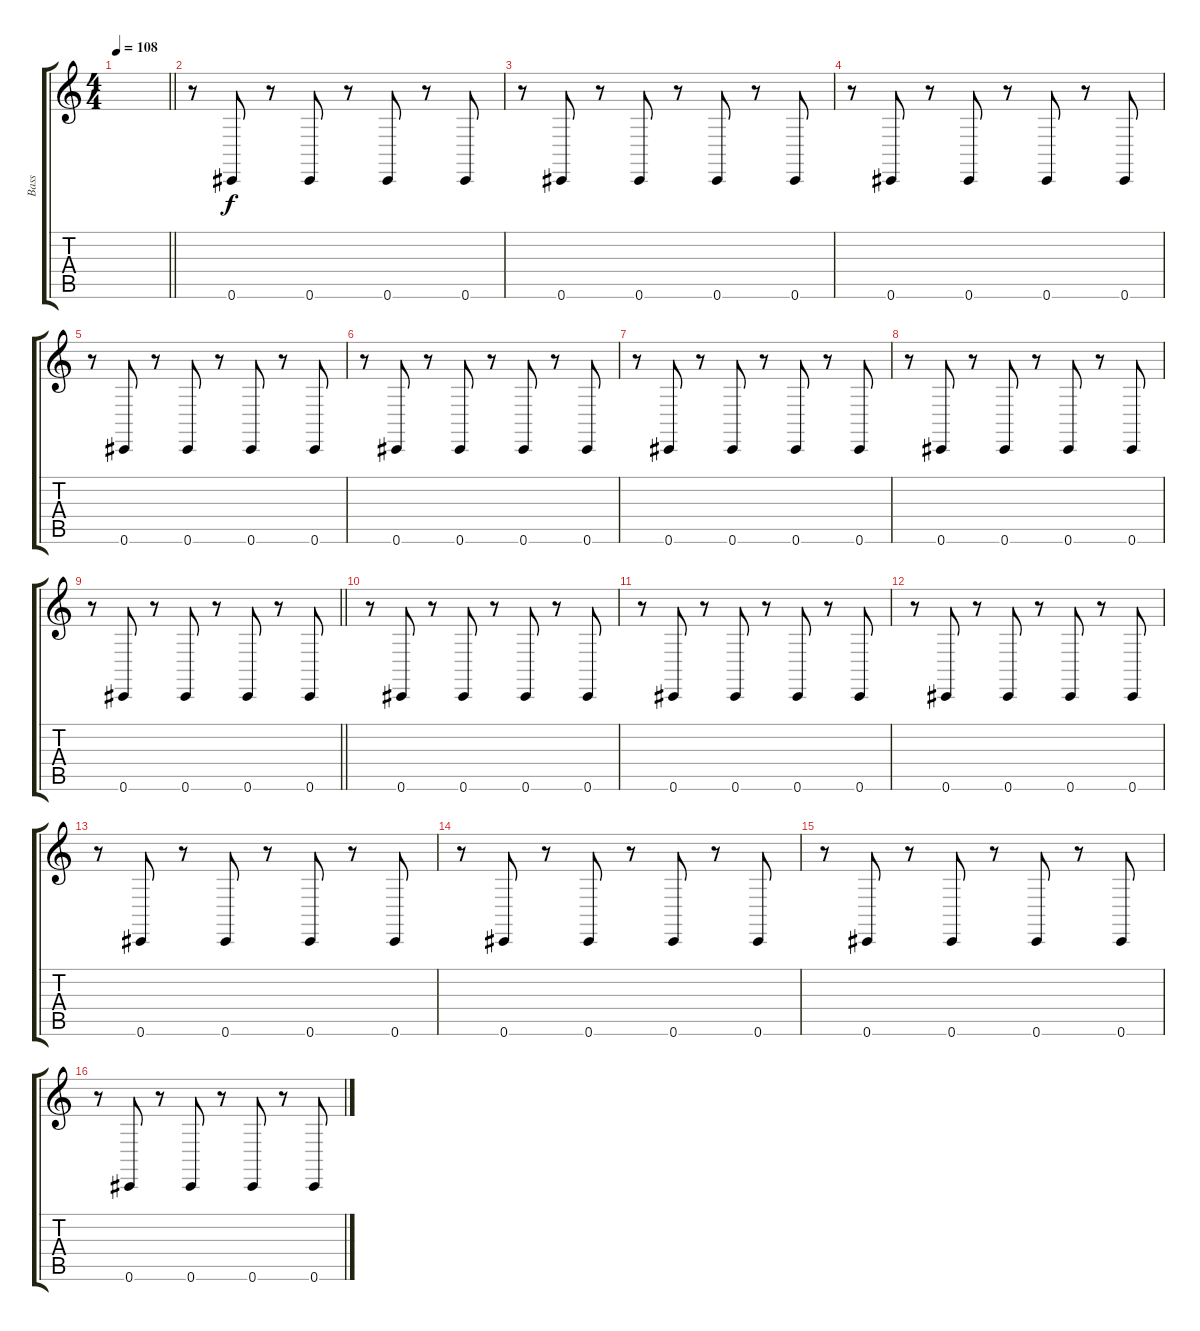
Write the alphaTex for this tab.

\track ("Bass" "Bass") {instrument lead8bassandlead}
\staff {score tabs}
\tuning (Eb4 Bb3 Gb3 Db3 Ab2 Db2) {hide}
\ts (4 4)
\tempo 108
\clef g2
\barLineRight lightlight
\ks c
|
\section ("" "")
r.8 0.6.8 r.8 0.6.8 r.8 0.6.8 r.8 0.6.8 |
r.8 0.6.8 r.8 0.6.8 r.8 0.6.8 r.8 0.6.8 |
r.8 0.6.8 r.8 0.6.8 r.8 0.6.8 r.8 0.6.8 |
r.8 0.6.8 r.8 0.6.8 r.8 0.6.8 r.8 0.6.8 |
r.8 0.6.8 r.8 0.6.8 r.8 0.6.8 r.8 0.6.8 |
r.8 0.6.8 r.8 0.6.8 r.8 0.6.8 r.8 0.6.8 |
r.8 0.6.8 r.8 0.6.8 r.8 0.6.8 r.8 0.6.8 |
\barLineRight lightlight
r.8 0.6.8 r.8 0.6.8 r.8 0.6.8 r.8 0.6.8 |
\section ("" "")
r.8 0.6.8 r.8 0.6.8 r.8 0.6.8 r.8 0.6.8 |
r.8 0.6.8 r.8 0.6.8 r.8 0.6.8 r.8 0.6.8 |
r.8 0.6.8 r.8 0.6.8 r.8 0.6.8 r.8 0.6.8 |
r.8 0.6.8 r.8 0.6.8 r.8 0.6.8 r.8 0.6.8 |
r.8 0.6.8 r.8 0.6.8 r.8 0.6.8 r.8 0.6.8 |
r.8 0.6.8 r.8 0.6.8 r.8 0.6.8 r.8 0.6.8 |
r.8 0.6.8 r.8 0.6.8 r.8 0.6.8 r.8 0.6.8
